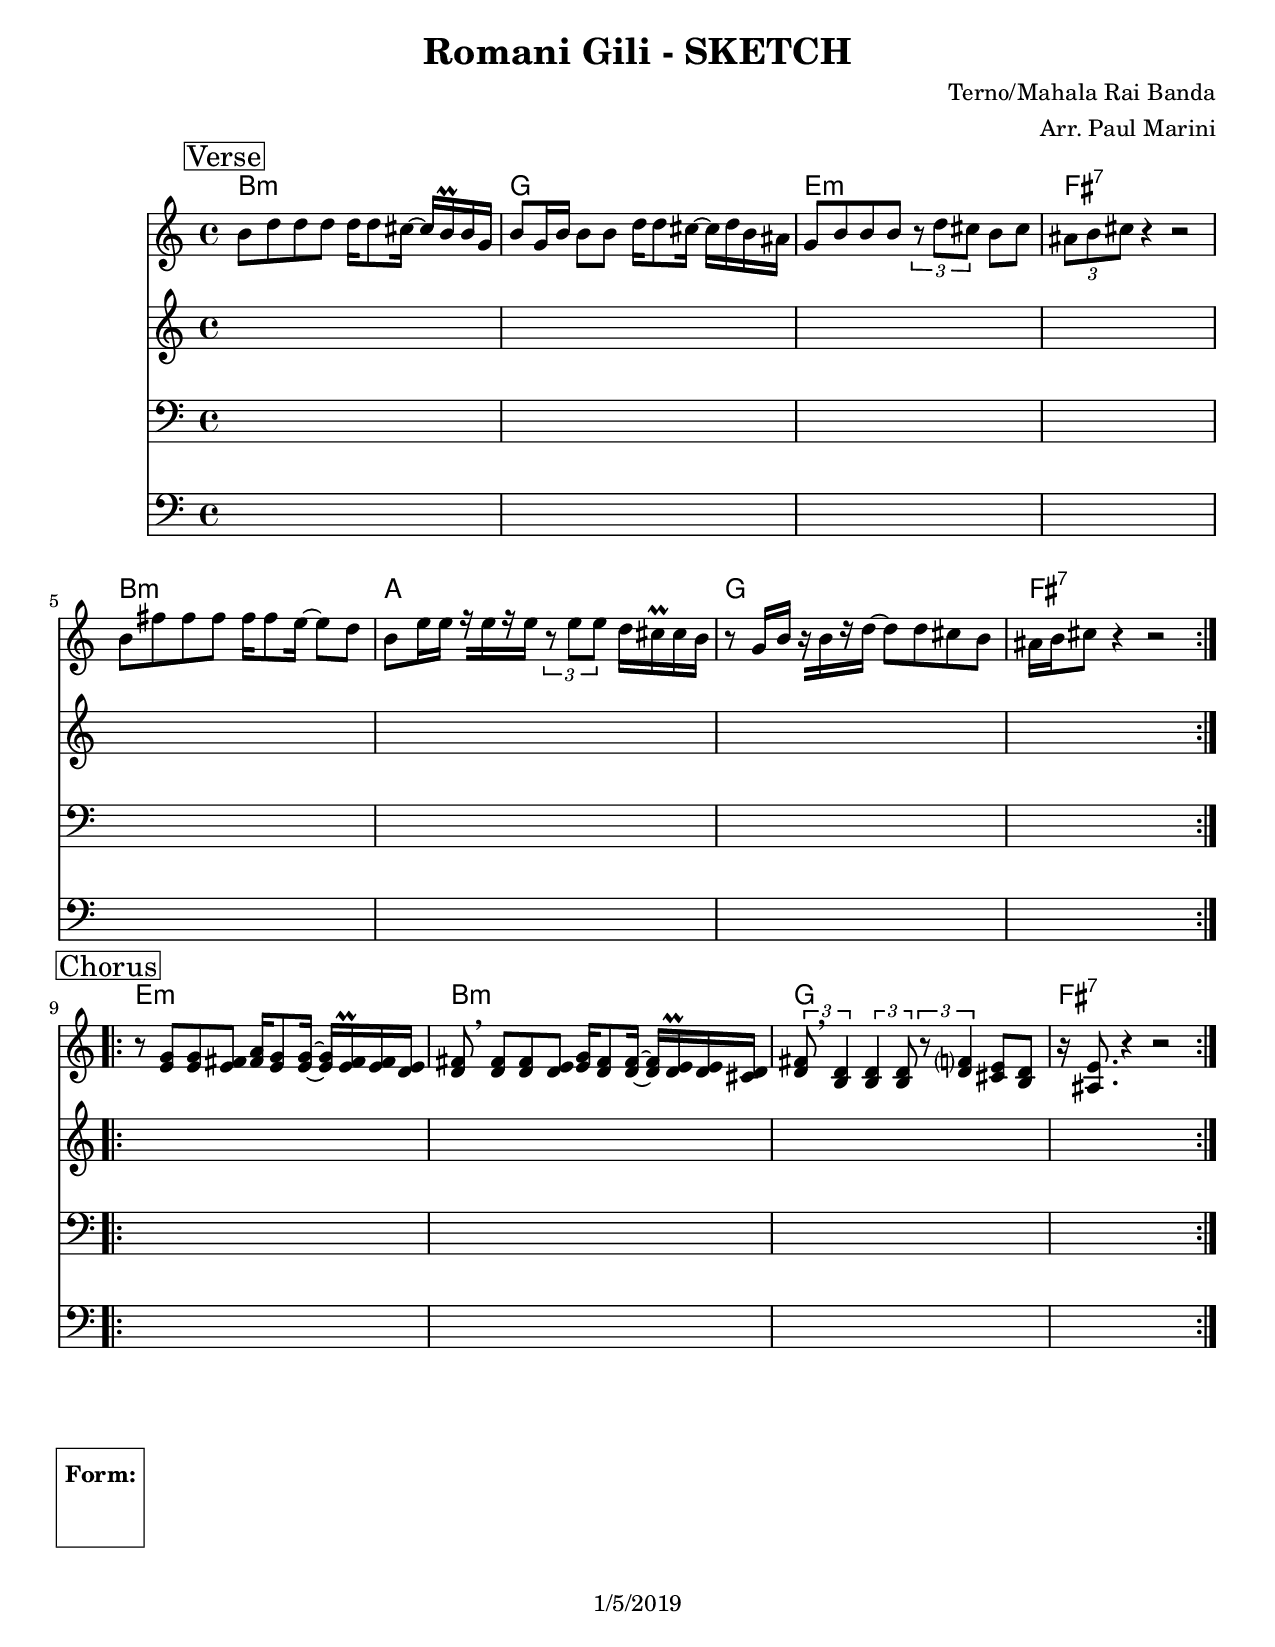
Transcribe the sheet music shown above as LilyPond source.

\version "2.18.2"

\header {
	title = "Romani Gili - SKETCH"
	composer = "Terno/Mahala Rai Banda"
	arranger = "Arr. Paul Marini"
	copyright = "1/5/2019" %date of latest edits
}
\paper {
  #(set-paper-size "letter")
  }


slash = {
	\override NoteHead #'style = #'slash
	\override Stem #'transparent = ##t
}

noslash = {
	\revert NoteHead #'style
	\revert Stem #'transparent
}

the_form = %Form
	\markup { \box \column {
	\line { " " }
	\line { \bold " Form: " }
	\line { " " }
	\line { " " }
	}}

test = { \relative c' { \tempo 4 = 80 \set Score.markFormatter = #format-mark-box-letters
	\repeat volta 2 {
	}
}
}

%{ ornament conventions, a/o 10/2017
%	\prall		regular up ornament, metric
%	\lineprall	quick, nonmetric up ornament	(was \mordent)
%	\mordent		regular down ornament, nonmetric	(was \upbow)
%	\prallprall	consecutive up ornaments, metric
% \trill		trill
%	\turn		turn of some sort
%}

%{ split part:
	<<
		{ c8 d e f g f e d | c1 | }
	\\
		{ c,2 d8 e f g | c4 g e c | }
	>>
%}

vocal = { \relative c'' { \set Score.markFormatter = #format-mark-box-letters

	\mark \markup { \box "Verse" }
	\repeat volta 2 {
		b8 d d d d16 d8 cis16~ cis b\prall b g |
		b8 g16 b b8 b d16 d8 cis16~ cis d b ais |
		g8 b b b \times 2/3 { r8 d cis } b8 cis |
		\times 2/3 { ais8 b cis } r4 r2 | 
		\break

		b8 fis' fis fis fis16 fis8 e16~ e8 d |
		b8 e16 e r[ e r e] \times 2/3 { r8 e e }  d16 cis\prall cis b |
		r8 g16 b r[ b r d~ ] d8 d cis b |
		ais16 b cis8 r4 r2 |
	}
	\break

	\mark \markup { \box "Chorus" }
	\repeat volta 2 {
		r8 <e, g> <e g> <e fis> <fis a>16[ <e g>8 <e g>16~ ] <e g> <e fis>\prall <e fis> <d e> |
		<d fis>8 \breathe <d fis> <d fis> <d e> <e g>16[ <d fis>8 <d fis>16~] <d fis> <d e>\prall <d e> <cis d> |
		\times 2/3 { <d fis>8 \breathe <b d>4 } \times 2/3  { <b d>4 <b d>8 } \times 2/3 { r8 <d f?>4 } <cis e>8 <b d> |
		r16 <ais e'>8. r4 r2 |
	}

}
}

melody = { \relative c'' { \set Score.markFormatter = #format-mark-box-letters

	\mark \markup { \box "Verse" }
	\repeat volta 2 {
	s1 | s1 | s1 | s1 |
	s1 | s1 | s1 | s1 |
	}

	\mark \markup { \box "Chorus" }
	\repeat volta 2 {
	s1 | s1 | s1 | s1 |
	}

}
}

midbrass = { \relative c { \set Score.markFormatter = #format-mark-box-letters

	\mark \markup { \box "Verse" }
	\repeat volta 2 {
	s1 | s1 | s1 | s1 |
	s1 | s1 | s1 | s1 |
	}

	\mark \markup { \box "Chorus" }
	\repeat volta 2 {
	s1 | s1 | s1 | s1 |
	}

}
}

bass = { \relative c { \set Score.markFormatter = #format-mark-box-letters

	\mark \markup { \box "Verse" }
	\repeat volta 2 {
	s1 | s1 | s1 | s1 |
	s1 | s1 | s1 | s1 |
	}

	\mark \markup { \box "Chorus" }
	\repeat volta 2 {
	s1 | s1 | s1 | s1 |
	}

}
}


changes = { \chordmode {

% Verse
b1:min | g | e:min | fis:7 |
b:min | a | g | fis:7 |

% Chorus
e1:min | b:min | g | fis:7 |

}
}


\book {
	\score {
	  <<
	    \new ChordNames {
		\set chordChanges = ##t
		\changes
	    }
	    \new Staff { \clef treble
		\vocal
	    }
	    \new Staff { \clef treble
		\melody
	    }
	    \new Staff { \clef bass
		\midbrass
	    }
	    \new Staff { \clef bass
		\bass
	    }
	  >>
	}
	\the_form
}
%{
\book {
	\bookOutputSuffix "midbrass"
	\score {
	  <<
	    \new ChordNames {
		\set chordChanges = ##t
		\changes
	    }
	    \new Staff { \clef bass
		\midbrass
	    }
	  >>
	}
	\the_form
}
%{
\book {
	\score {
	  <<
		\new Staff {
		  \set Staff.midiInstrument = #"trumpet" \unfoldRepeats
			\melody
		}
		\new Staff {
		  \set Staff.midiInstrument = #"trumpet" \unfoldRepeats
			\midbrass
		}
	  >>
		\midi { }
	}
}
\book {
	\score {
	  <<
		\new Staff {
		  \set Staff.midiInstrument = #"trumpet" \unfoldRepeats
			\test
		}
	  >>
		\midi { }
	}
}
%}
